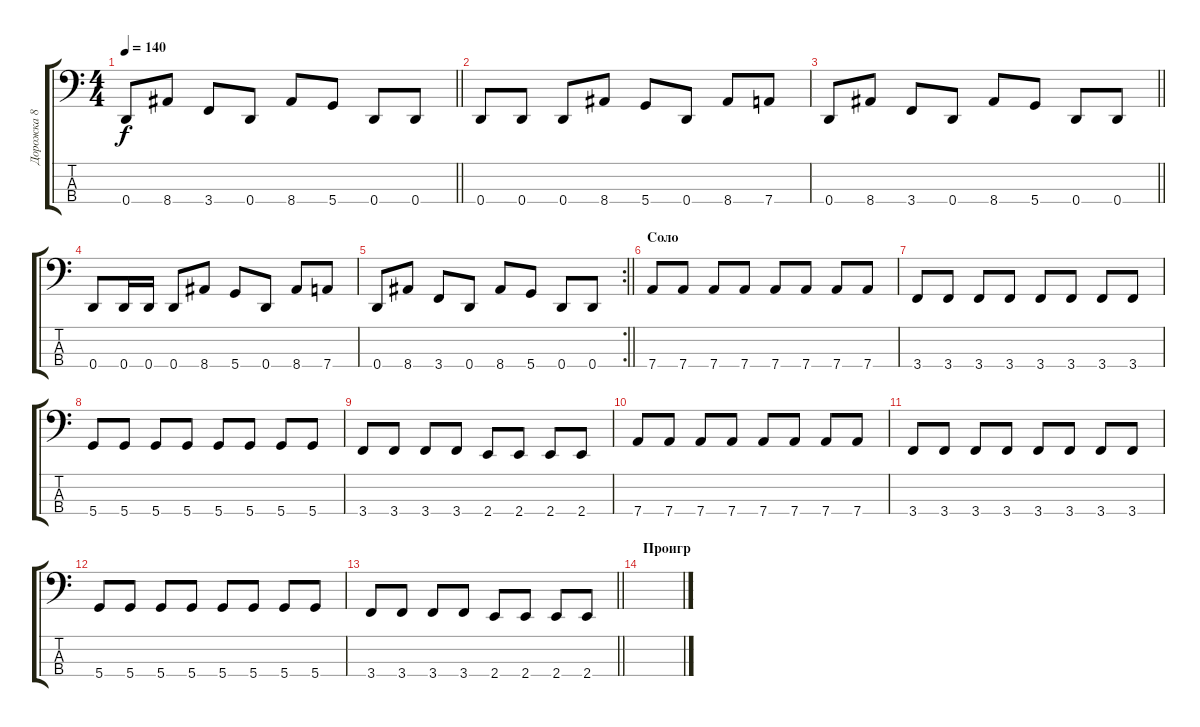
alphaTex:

\track ("Дорожка 8" "Дорожка 8") {instrument electricbassfinger}
\staff {score tabs}
\tuning (G2 D2 A1 D1) {hide}
\ts (4 4)
\tempo 140
\clef f4
\barLineRight lightlight
\ks c
0.4.8{dy f} 8.4.8 3.4.8 0.4.8 8.4.8 5.4.8 0.4.8 0.4.8 |
0.4.8 0.4.8 0.4.8 8.4.8 5.4.8 0.4.8 8.4.8 7.4.8 |
\barLineRight lightlight
0.4.8 8.4.8 3.4.8 0.4.8 8.4.8 5.4.8 0.4.8 0.4.8 |
0.4.8 0.4.16 0.4.16 0.4.8 8.4.8 5.4.8 0.4.8 8.4.8 7.4.8 |
\rc 2
\barLineRight lightlight
0.4.8 8.4.8 3.4.8 0.4.8 8.4.8 5.4.8 0.4.8 0.4.8 |
\section ("" "Соло")
7.4.8 7.4.8 7.4.8 7.4.8 7.4.8 7.4.8 7.4.8 7.4.8 |
3.4.8 3.4.8 3.4.8 3.4.8 3.4.8 3.4.8 3.4.8 3.4.8 |
5.4.8 5.4.8 5.4.8 5.4.8 5.4.8 5.4.8 5.4.8 5.4.8 |
3.4.8 3.4.8 3.4.8 3.4.8 2.4.8 2.4.8 2.4.8 2.4.8 |
7.4.8 7.4.8 7.4.8 7.4.8 7.4.8 7.4.8 7.4.8 7.4.8 |
3.4.8 3.4.8 3.4.8 3.4.8 3.4.8 3.4.8 3.4.8 3.4.8 |
5.4.8 5.4.8 5.4.8 5.4.8 5.4.8 5.4.8 5.4.8 5.4.8 |
\barLineRight lightlight
3.4.8 3.4.8 3.4.8 3.4.8 2.4.8 2.4.8 2.4.8 2.4.8 |
\section ("" "Проигр")
